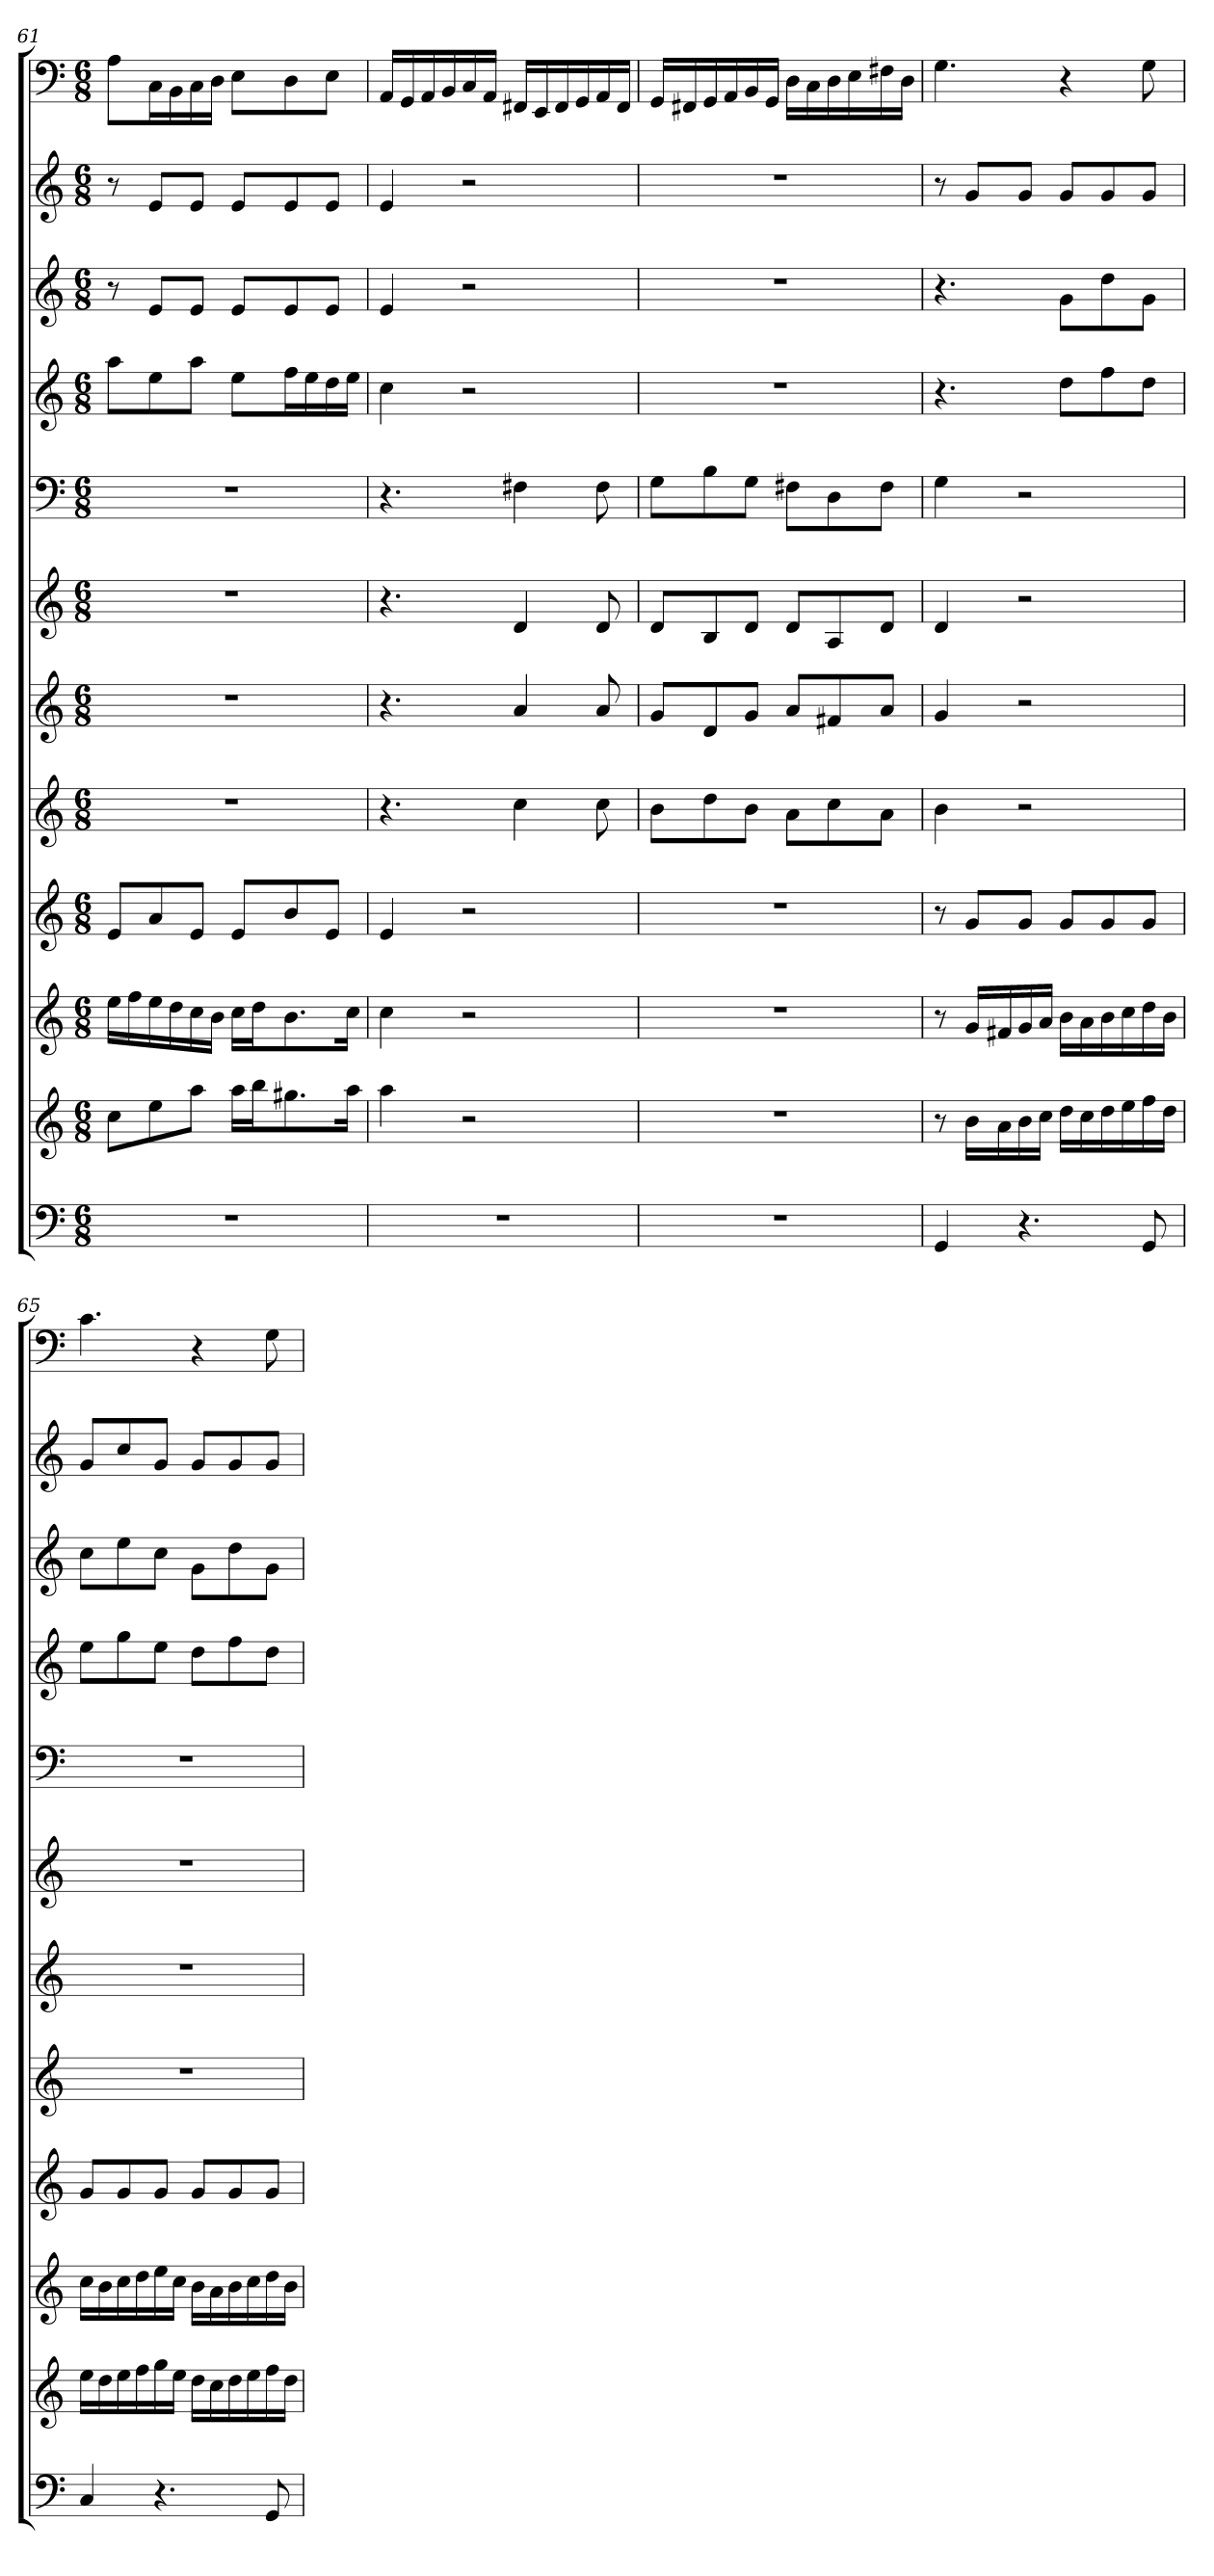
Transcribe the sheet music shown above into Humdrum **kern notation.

**kern	**kern	**kern	**kern	**kern	**kern	**kern	**kern	**kern	**kern	**kern	**kern
*part12	*part11	*part10	*part9	*part8	*part7	*part6	*part5	*part4	*part3	*part2	*part1
*staff12	*staff11	*staff10	*staff9	*staff8	*staff7	*staff6	*staff5	*staff4	*staff3	*staff2	*staff1
*k[]	*k[]	*k[]	*k[]	*k[]	*k[]	*k[]	*k[]	*k[]	*k[]	*k[]	*k[]
*C:	*C:	*C:	*C:	*C:	*C:	*C:	*C:	*C:	*C:	*C:	*C:
*M6/8	*M6/8	*M6/8	*M6/8	*M6/8	*M6/8	*M6/8	*M6/8	*M6/8	*M6/8	*M6/8	*M6/8
=61	=61	=61	=61	=61	=61	=61	=61	=61	=61	=61	=61
2.r	8ccL	16eeLL	8eL	2.r	2.r	2.r	2.r	8aaL	8r	8r	8AL
.	.	16ff	.	.	.	.	.	.	.	.	.
.	8ee	16ee	8a	.	.	.	.	8ee	8eL	8eL	16CL
.	.	16dd	.	.	.	.	.	.	.	.	16BB
.	8aaJ	16cc	8eJ	.	.	.	.	8aaJ	8eJ	8eJ	16C
.	.	16bJJ	.	.	.	.	.	.	.	.	16DJJ
.	16aaLL	16ccLL	8eL	.	.	.	.	8eeL	8eL	8eL	8EL
.	16bbJ	16ddJ	.	.	.	.	.	.	.	.	.
.	8.gg#X	8.b	8b	.	.	.	.	16ffL	8e	8e	8D
.	.	.	.	.	.	.	.	16ee	.	.	.
.	.	.	8eJ	.	.	.	.	16dd	8eJ	8eJ	8EJ
.	16aaJk	16ccJk	.	.	.	.	.	16eeJJ	.	.	.
=62	=62	=62	=62	=62	=62	=62	=62	=62	=62	=62	=62
2.r	4aa	4cc	4e	4.r	4.r	4.r	4.r	4cc	4e	4e	16AALL
.	.	.	.	.	.	.	.	.	.	.	16GG
.	.	.	.	.	.	.	.	.	.	.	16AA
.	.	.	.	.	.	.	.	.	.	.	16BB
.	2r	2r	2r	.	.	.	.	2r	2r	2r	16C
.	.	.	.	.	.	.	.	.	.	.	16AAJJ
.	.	.	.	4cc	4a	4d	4F#X	.	.	.	16FF#XLL
.	.	.	.	.	.	.	.	.	.	.	16EE
.	.	.	.	.	.	.	.	.	.	.	16FF#
.	.	.	.	.	.	.	.	.	.	.	16GG
.	.	.	.	8cc	8a	8d	8F#	.	.	.	16AA
.	.	.	.	.	.	.	.	.	.	.	16FF#JJ
=63	=63	=63	=63	=63	=63	=63	=63	=63	=63	=63	=63
2.r	2.r	2.r	2.r	8bL	8gL	8dL	8GL	2.r	2.r	2.r	16GGLL
.	.	.	.	.	.	.	.	.	.	.	16FF#X
.	.	.	.	8dd	8d	8B	8B	.	.	.	16GG
.	.	.	.	.	.	.	.	.	.	.	16AA
.	.	.	.	8bJ	8gJ	8dJ	8GJ	.	.	.	16BB
.	.	.	.	.	.	.	.	.	.	.	16GGJJ
.	.	.	.	8aL	8aL	8dL	8F#XL	.	.	.	16DLL
.	.	.	.	.	.	.	.	.	.	.	16C
.	.	.	.	8cc	8f#X	8A	8D	.	.	.	16D
.	.	.	.	.	.	.	.	.	.	.	16E
.	.	.	.	8aJ	8aJ	8dJ	8F#J	.	.	.	16F#X
.	.	.	.	.	.	.	.	.	.	.	16DJJ
=64	=64	=64	=64	=64	=64	=64	=64	=64	=64	=64	=64
4GG	8r	8r	8r	4b	4g	4d	4G	4.r	4.r	8r	4.G
.	16bLL	16gLL	8gL	.	.	.	.	.	.	8gL	.
.	16a	16f#X	.	.	.	.	.	.	.	.	.
4.r	16b	16g	8gJ	2r	2r	2r	2r	.	.	8gJ	.
.	16ccJJ	16aJJ	.	.	.	.	.	.	.	.	.
.	16ddLL	16bLL	8gL	.	.	.	.	8ddL	8gL	8gL	4r
.	16cc	16a	.	.	.	.	.	.	.	.	.
.	16dd	16b	8g	.	.	.	.	8ff	8dd	8g	.
.	16ee	16cc	.	.	.	.	.	.	.	.	.
8GG	16ff	16dd	8gJ	.	.	.	.	8ddJ	8gJ	8gJ	8G
.	16ddJJ	16bJJ	.	.	.	.	.	.	.	.	.
=65	=65	=65	=65	=65	=65	=65	=65	=65	=65	=65	=65
4C	16eeLL	16ccLL	8gL	2.r	2.r	2.r	2.r	8eeL	8ccL	8gL	4.c
.	16dd	16b	.	.	.	.	.	.	.	.	.
.	16ee	16cc	8g	.	.	.	.	8gg	8ee	8cc	.
.	16ff	16dd	.	.	.	.	.	.	.	.	.
4.r	16gg	16ee	8gJ	.	.	.	.	8eeJ	8ccJ	8gJ	.
.	16eeJJ	16ccJJ	.	.	.	.	.	.	.	.	.
.	16ddLL	16bLL	8gL	.	.	.	.	8ddL	8gL	8gL	4r
.	16cc	16a	.	.	.	.	.	.	.	.	.
.	16dd	16b	8g	.	.	.	.	8ff	8dd	8g	.
.	16ee	16cc	.	.	.	.	.	.	.	.	.
8GG	16ff	16dd	8gJ	.	.	.	.	8ddJ	8gJ	8gJ	8G
.	16ddJJ	16bJJ	.	.	.	.	.	.	.	.	.
=	=	=	=	=	=	=	=	=	=	=	=
*-	*-	*-	*-	*-	*-	*-	*-	*-	*-	*-	*-
